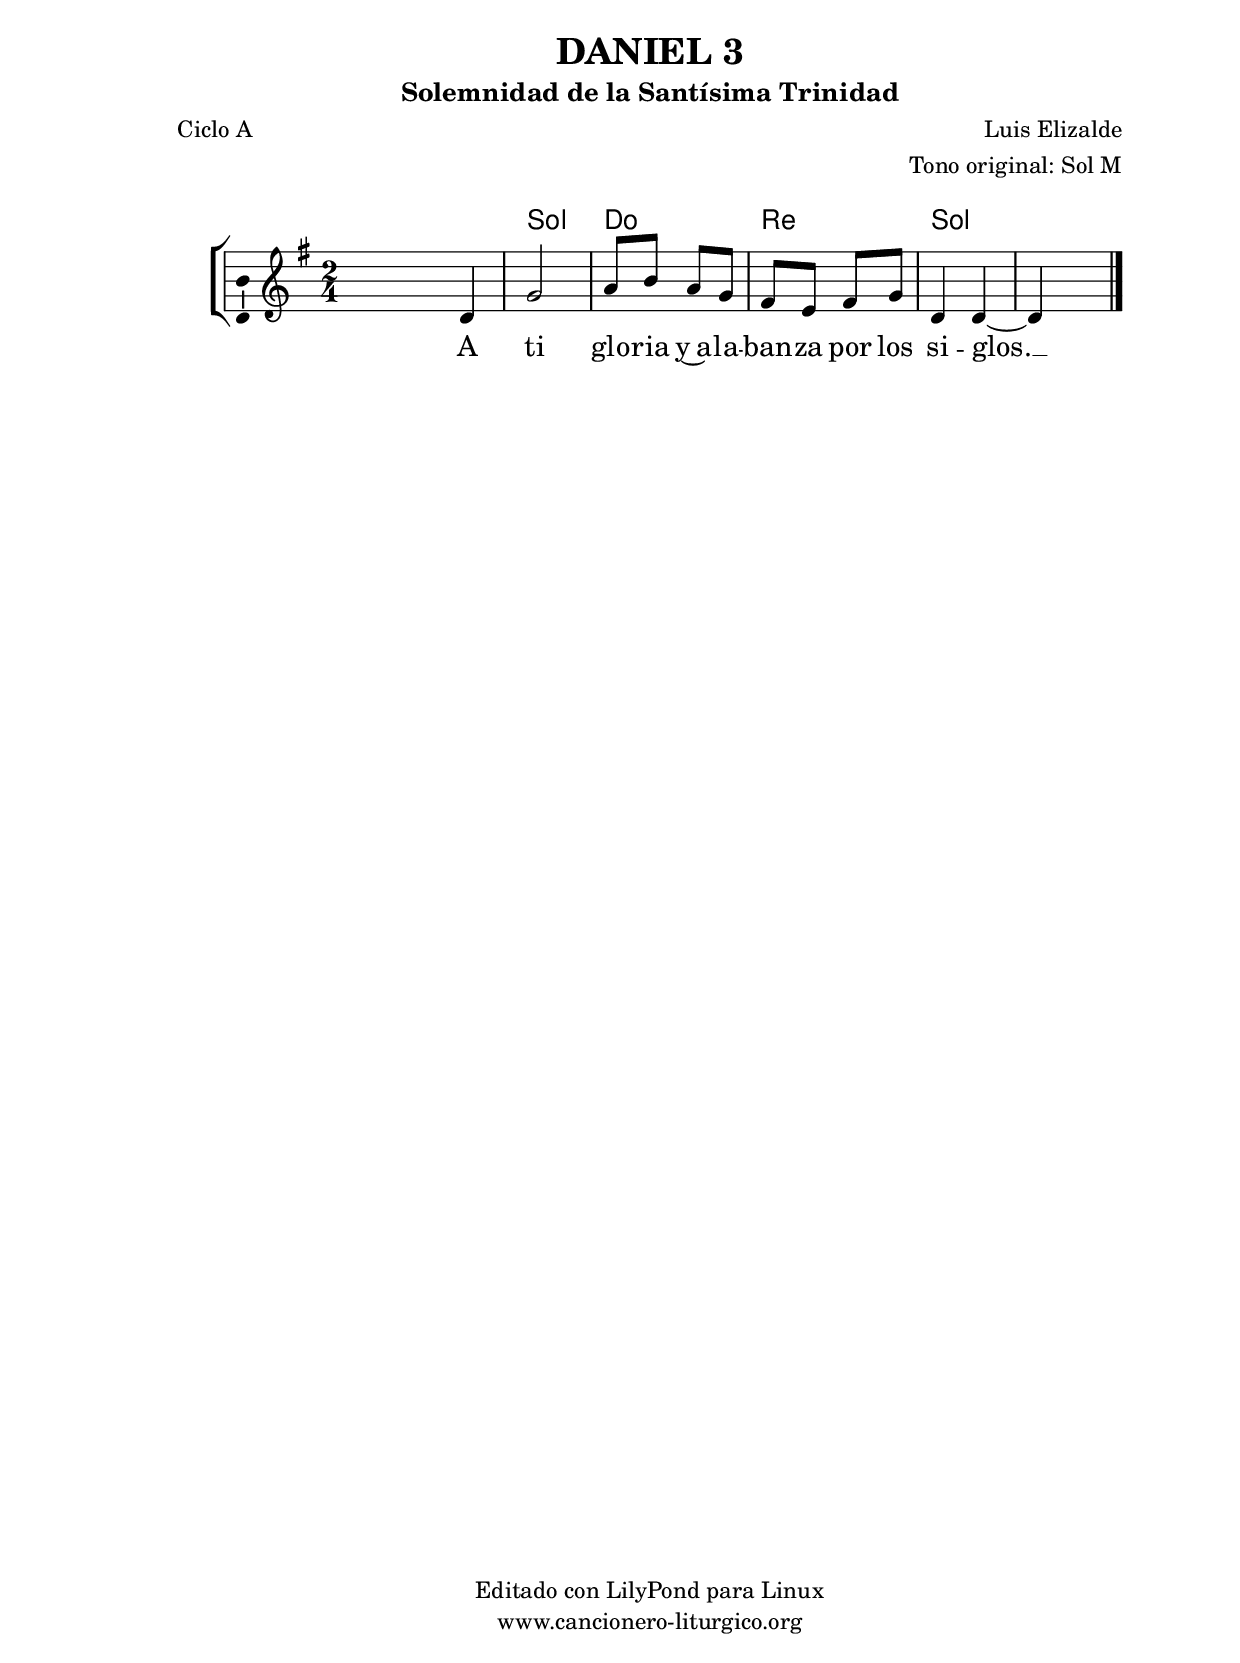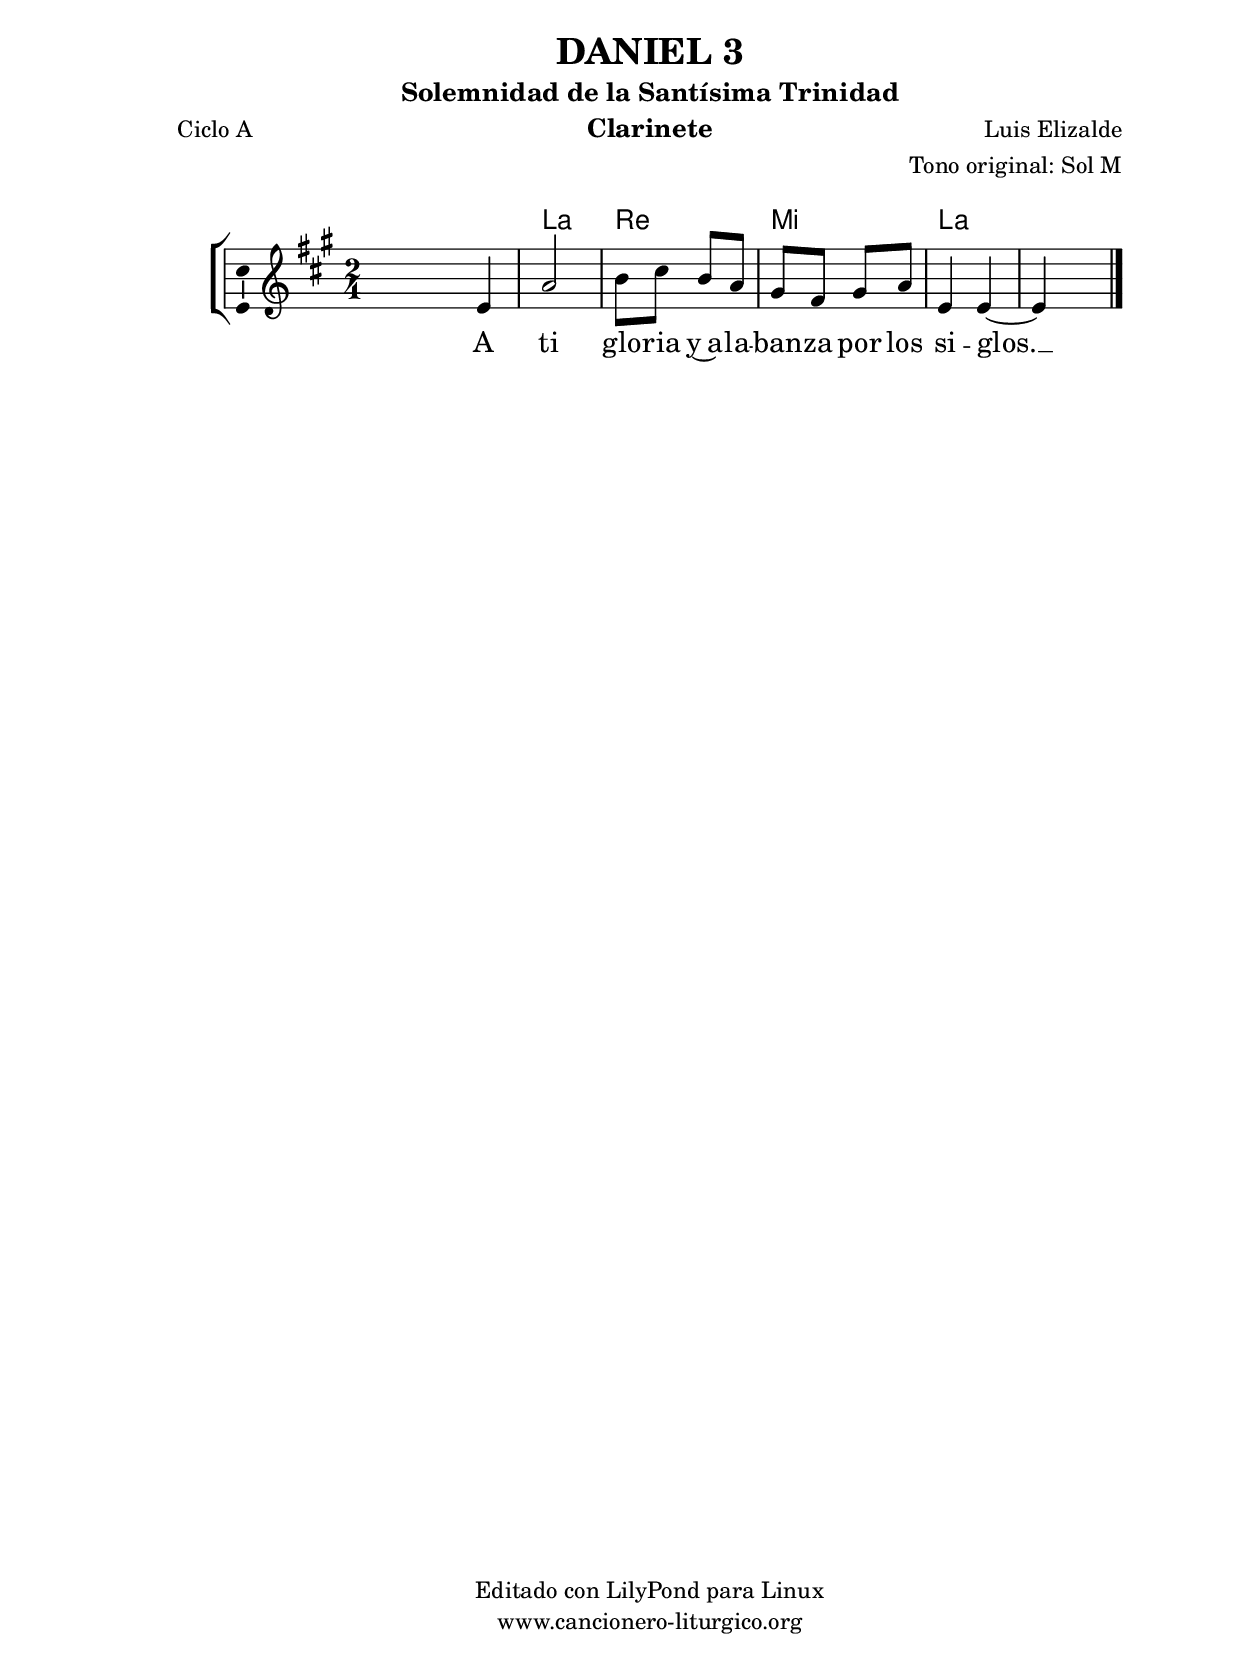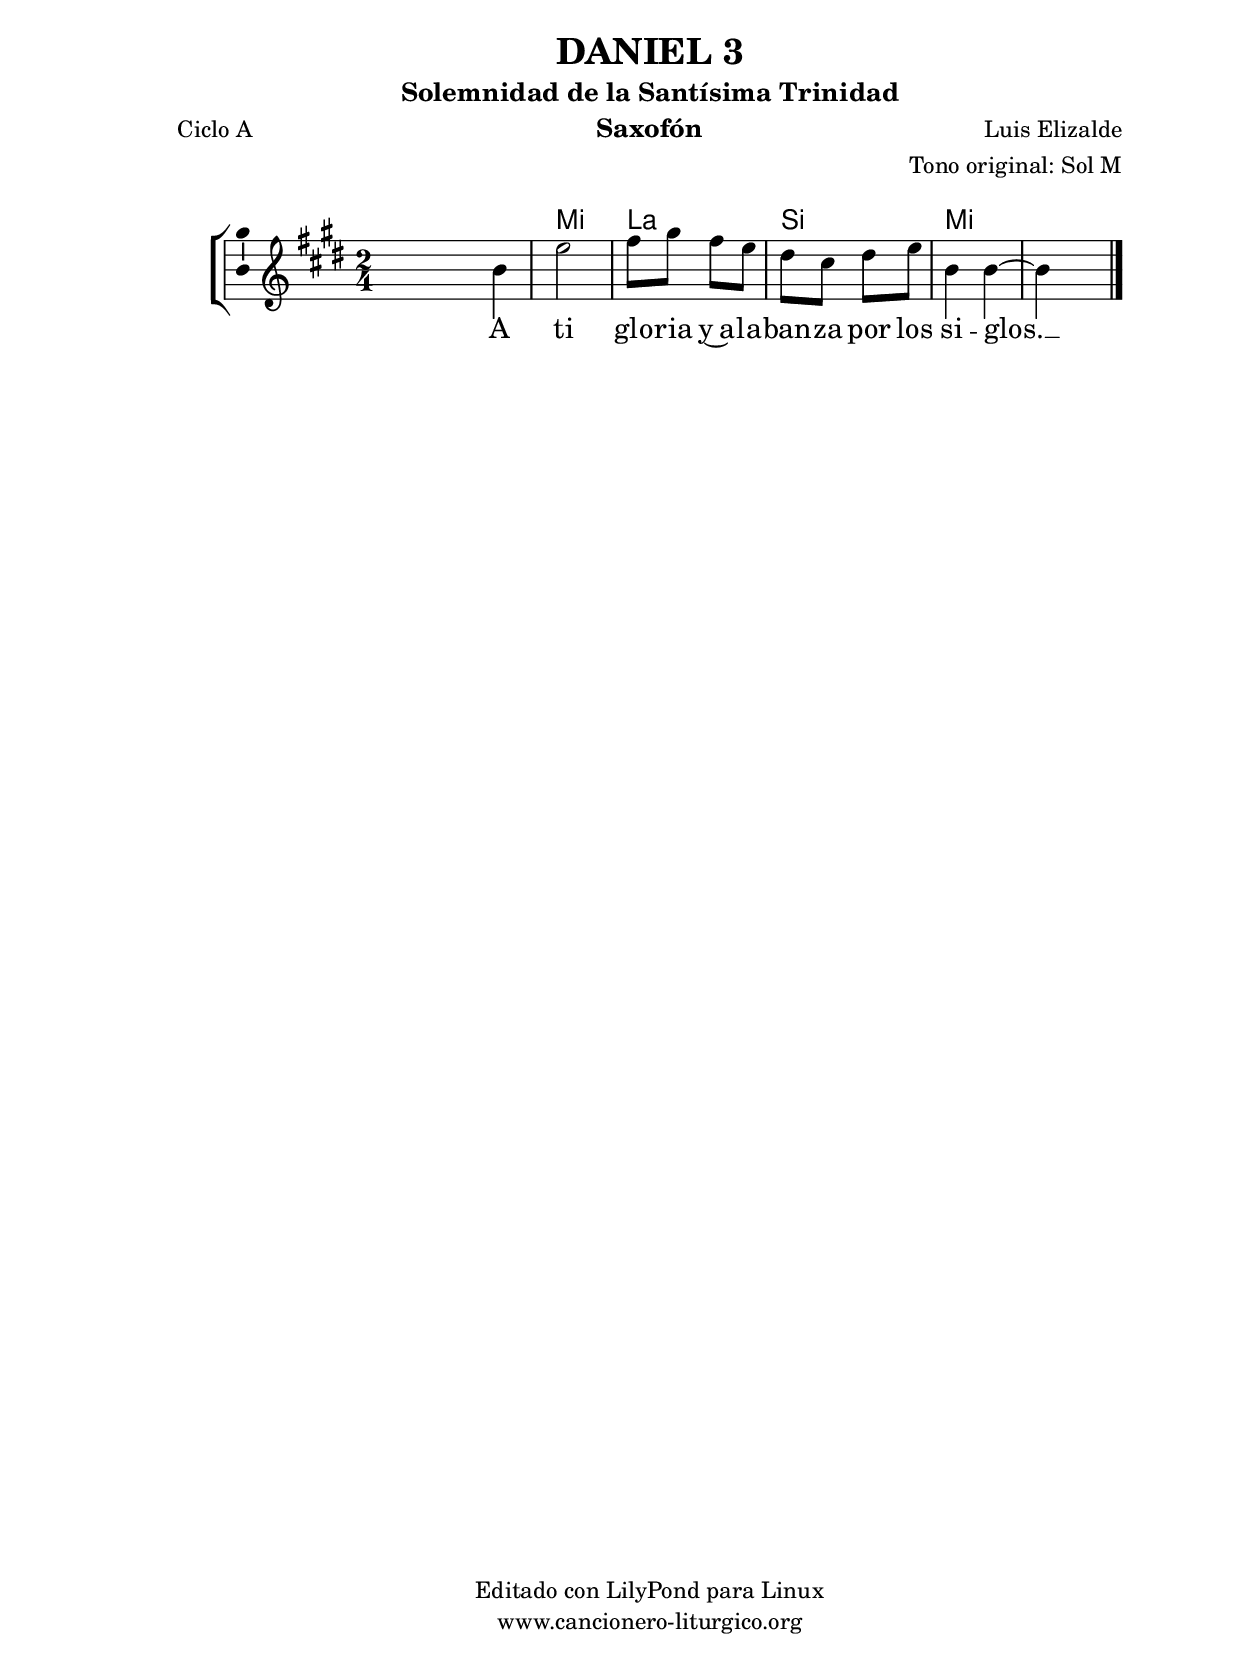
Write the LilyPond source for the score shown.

%
%para convertir .midi en .wav:
%timidity filename.midi -Ow -o finename.wav
%
%
%Para convertir de .wav a .mp3:
%lame -h -m j filename.wav
%
%
%para escuchar el midi:
%timidity nombrefichero.midi
%


%versión de lilypond para la que se ha escrito esta partitura:
\version "2.16.0"

	%Tamaño papel
	#(set-default-paper-size "a4")
	%Tamaño partitura
	#(set-global-staff-size 20)
	%No responde al pulsar sobre una nota
	#(ly:set-option 'point-and-click #f)

%parámetros del encabezamiento:
\header {
	title = "DANIEL 3"
	subtitle = "Solemnidad de la Santísima Trinidad"
	composer = "Luis Elizalde"
	poet = "Ciclo A"
	meter = ""
	arranger = "Tono original: Sol M"
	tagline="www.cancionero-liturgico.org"
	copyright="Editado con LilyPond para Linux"
	tiempo = "Ordinario"
	usos = "Salmo"
	letra = "A ti gloria y alabanza por los siglos."
	}

%parámetros asociados al papel:
\paper  {
	oddHeaderMarkup = \markup {\fill-line { \on-the-fly #not-first-page \fromproperty #'header:title \on-the-fly #not-first-page \fromproperty #'header:composer }}
	evenHeaderMarkup = \markup {\fill-line { \fromproperty #'header:composer \fromproperty #'header:title }}
	#(set-paper-size "a4")
	print-page-number = ##f
	first-page-number = 1
	print-first-page-number = ##f
%	head-separation = 3.0 \cm
	top-margin = 2.0 \cm
	bottom-margin = 0.5\cm
%%%	bottom-margin = -1.0\cm
	left-margin = 3.0 \cm
	line-width = 16.0 \cm 
	indent = 8\mm
	interscoreline = 2.\mm
	between-system-space = 15\mm
%	para que las partituras no llenen la hoja:
	ragged-bottom = ##t
%	idem para la última hoja:
	ragged-last-bottom = ##f
%	para que las partituras llenen el ancho del papel:
	ragged-last = ##f
	after-title-space = 2.5 \cm
%page-count=1
%system-count=1

	%Flexible Vertical Spacing
%	markup-markup-spacing =
%	#'((basic-distance . 15) (minimum-distance . 15) (padding . 3))
	markup-system-spacing =
	#'((basic-distance . 15) (minimum-distance . 15) (padding . 3))
	system-system-spacing =
	#'((basic-distance . 15) (minimum-distance . 15) (padding . 3))
	score-system-spacing =
	#'((basic-distance . 15) (minimum-distance . 15) (padding . 5))
%	top-system-spacing = % header
%	#'((basic-distance . 8) (minimum-distance . 0) (padding . 3))
%	top-markup-spacing =
%	#'((basic-distance . 20) (minimum-distance . 20) (padding . 3))
	last-bottom-spacing = % footer
	#'((basic-distance . 5) (minimum-distance . 5) (padding . 3))
%	score-markup-spacing =
%	#'((basic-distance . 16) (minimum-distance . 13) (padding . 3))

	}


%parámetros que afectan a toda la partitura:
global =  {
	%clave de sol (G):
	\clef G
	%armadura:
%	\transpose g f
	\key g \major
	\tempo 4=100
	\set Score.tempoHideNote = ##t
	}


acordes = {
	\italianChords
	\chordmode {
%	\transpose g f
{

s2
g2 c d g g

	}
	}
}


melodia = 
%	\transpose g f
{
	\relative c'{

\time 2/4
s4 d4
g2
a8 b a g
fis8 e fis g
d4 d~
d4 s4

	\bar "|."
	}
	}


texto = \lyricmode {
A ti glo -- ria y~a -- la -- ban -- za por los si -- glos. __
	}


acordesStaff = \context ChordNames = acordesStaff <<
	\set chordChanges = ##t
	\acordes
	>>


vozStaff = \context Voice = vozStaff
\with {\consists "Ambitus_engraver"}
<<
%	\set Staff.instrumentName = ""
%	\set Staff.shortInstrumentName = ""
%	\set Staff.midiInstrument = #"clarinet"
%	\set Staff.midiInstrument = #"cello"
%	\set Staff.midiInstrument = #"flute"
	\set Staff.midiInstrument = #"electric guitar (jazz)"
%	\set Staff.midiInstrument = #"english horn"
%	\set Staff.midiInstrument = #"violin"
%	\set Staff.midiInstrument = #"glockenspiel"
	\set Staff.midiMinimumVolume = #0.7
	\set Staff.midiMaximumVolume = #0.9
	\global
	\melodia
	>>


textoStaff = \context Lyrics = textoStaff <<
	\lyricsto vozStaff \texto
	>>

\book {
	\score {
		\context ChoirStaff {
			\override StaffGroup.SystemStartBracket #'collapse-height = #1
			\override Score.SystemStartBar #'collapse-height = #1
			<<
			\acordesStaff
			\vozStaff
			\textoStaff
			>>
			}
		\layout {
	    		\context {
				\Lyrics
				\override LyricText #'font-size = #2
				}
	   		 \context {
				\Score
				%fontSize = #3
				\override StaffSymbol #'staff-space = #(magstep +3)
				%\override Beam #'thickness = #0.55
				%\override SpacingSpanner #'spacing-increment = #1.0
				%\override Slur #'height-limit = #1.5
				}
			}
		}
	\score {
		\unfoldRepeats
		\context ChoirStaff {
			<<
			\acordesStaff
			\vozStaff
			>>
			}
		\midi {
	  		\context {
	  			\Score
				tempoWholesPerMinute = #(ly:make-moment 70 4)
				}
			}
		}
	}

%Partitura para clarinete
#(define output-suffix "C")
\book {
	\header{
		instrument = "Clarinete"
		}
	\score {
		\context ChoirStaff {
			\override StaffGroup.SystemStartBracket #'collapse-height = #1
			\override Score.SystemStartBar #'collapse-height = #1
\transpose c d
			<<
			\acordesStaff
			\vozStaff
			\textoStaff
			>>
			}
		\layout {
	    		\context {
				\Lyrics
				\override LyricText #'font-size = #2
				}
	   		 \context {
				\Score
				%fontSize = #3
				\override StaffSymbol #'staff-space = #(magstep +3)
				%\override Beam #'thickness = #0.55
				%\override SpacingSpanner #'spacing-increment = #1.0
				%\override Slur #'height-limit = #1.5
				}
			}
		}
	}

%Partitura para saxofón
#(define output-suffix "S")
\book {
	\header{
		instrument = "Saxofón"
		}
	\score {
		\context ChoirStaff {
			\override StaffGroup.SystemStartBracket #'collapse-height = #1
			\override Score.SystemStartBar #'collapse-height = #1
\transpose c a
			<<
			\acordesStaff
			\vozStaff
			\textoStaff
			>>
			}
		\layout {
	    		\context {
				\Lyrics
				\override LyricText #'font-size = #2
				}
	   		 \context {
				\Score
				%fontSize = #3
				\override StaffSymbol #'staff-space = #(magstep +3)
				%\override Beam #'thickness = #0.55
				%\override SpacingSpanner #'spacing-increment = #1.0
				%\override Slur #'height-limit = #1.5
				}
			}
		}
	}

